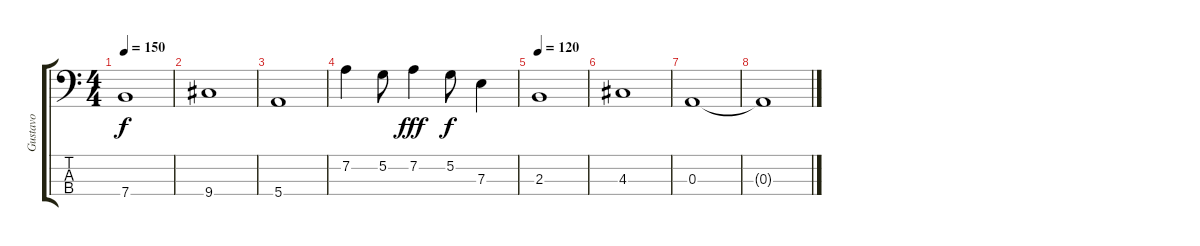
\track ("Gustavo" "Gustavo") {instrument electricbassfinger}
\staff {score tabs}
\tuning (G2 D2 A1 E1) {hide}
\ts (4 4)
\tempo 150
\clef f4
\ks c
7.4.1{dy f} |
9.4.1 |
5.4.1 |
7.2.4 5.2.8 7.2.4{dy fff} 5.2.8{dy f} 7.3.4 |
\tempo 120
2.3.1 |
4.3.1 |
0.3.1 |
0.3{t}.1
